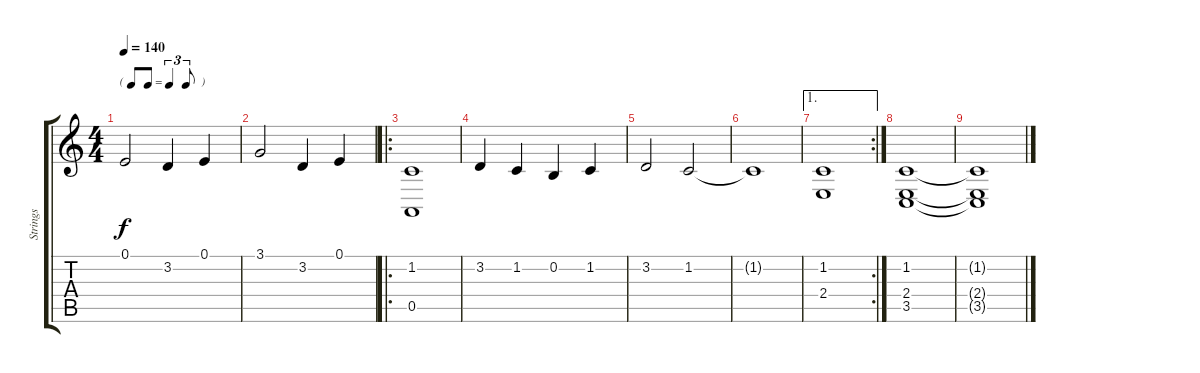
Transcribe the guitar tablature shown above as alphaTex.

\track ("Strings" "Strings") {instrument synthstrings2}
\staff {score tabs}
\tuning (E4 B3 G3 D3 A2 E2) {hide}
\ts (4 4)
\tf triplet8th
\tempo 140
\clef g2
\ks c
0.1.2{dy f volume 10} 3.2.4 0.1.4 |
3.1.2 3.2.4 0.1.4 |
\ro
(1.2 0.5).1 |
3.2.4 1.2.4 0.2.4 1.2.4 |
3.2.2 1.2.2 |
1.2{t}.1 |
\ae 1
\rc 2
(1.2 2.4).1 |
(1.2 2.4 3.5).1 |
(1.2{t} 2.4{t} 3.5{t}).1
